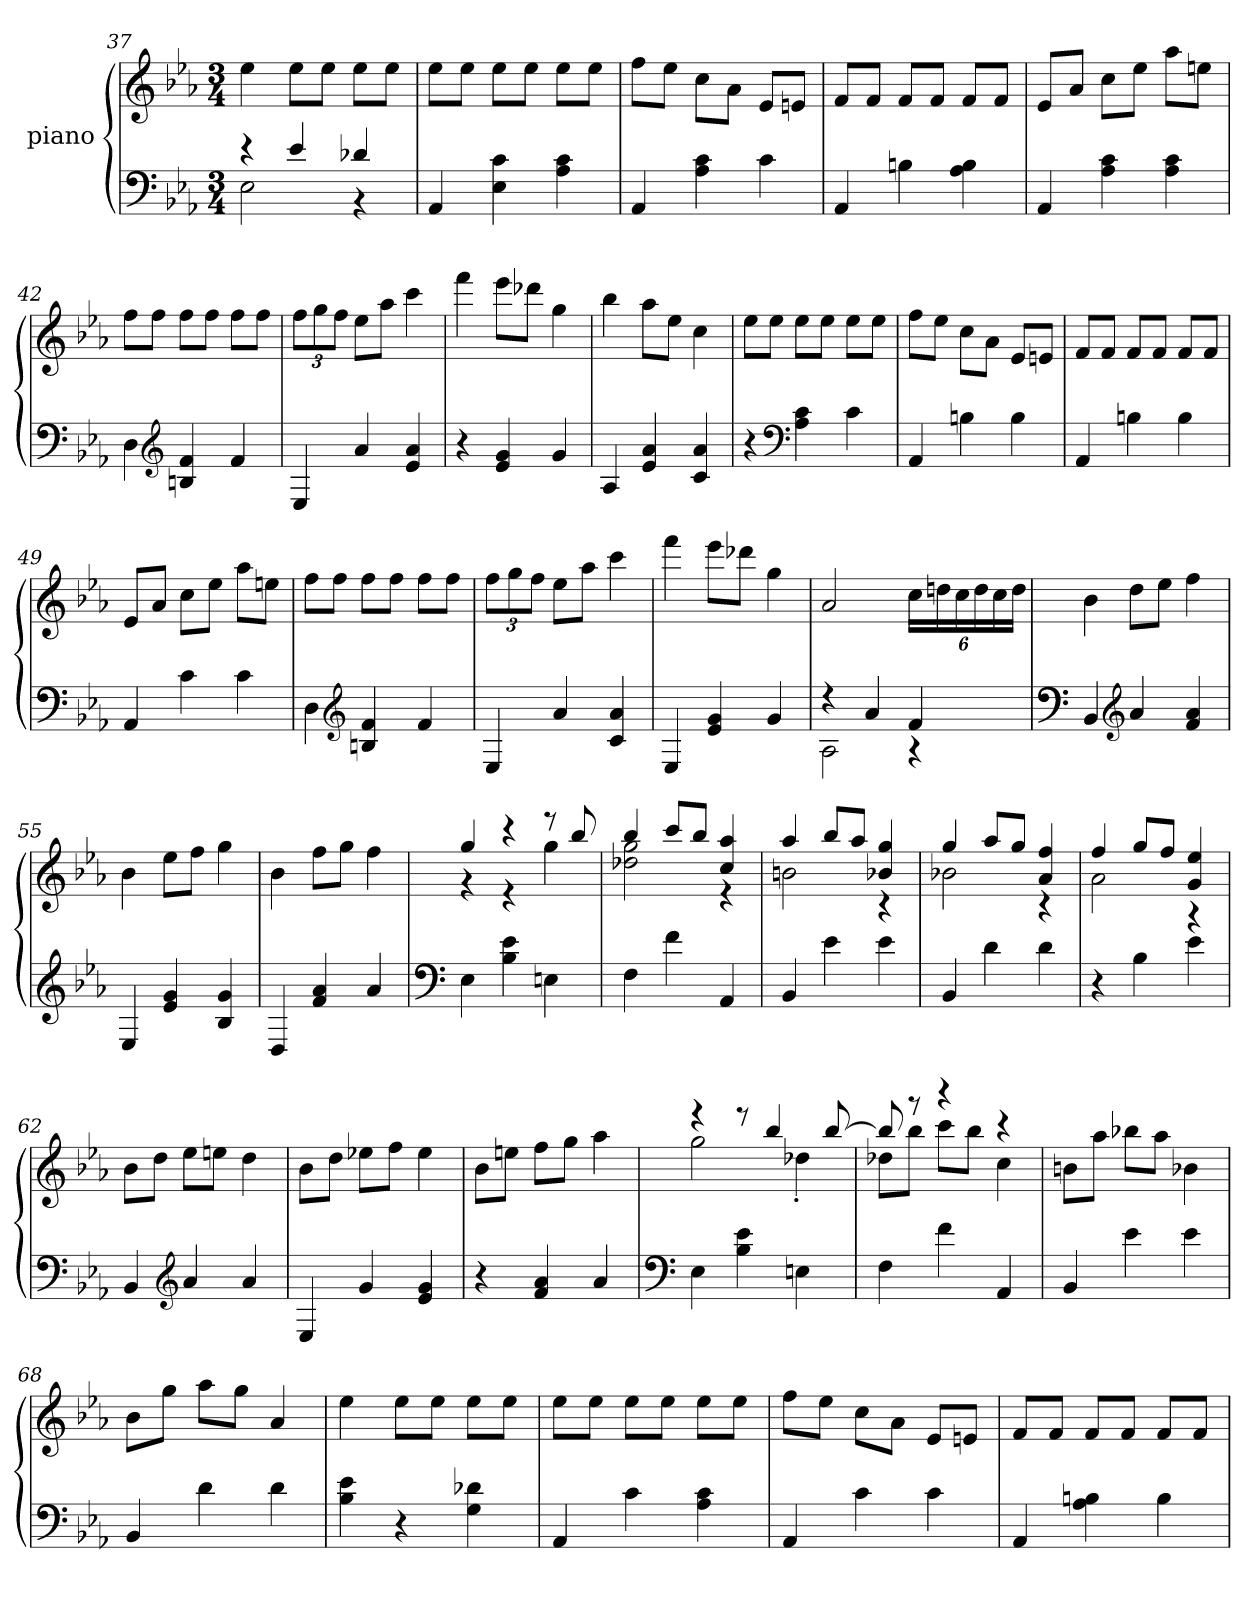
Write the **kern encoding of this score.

**kern	**kern
*part2	*part1
*staff2	*staff1
*I"piano	*I"piano
*clefF4	*clefG2
*k[b-e-a-]	*k[b-e-a-]
*M3/4	*M3/4
=37	=37
*^	*
4r	2E-\	4ee-\
4e-/	.	8ee-\L
.	.	8ee-\J
4d-X/	4r	8ee-\L
.	.	8ee-\J
*v	*v	*
=38	=38
4AA-/	8ee-\L
.	8ee-\J
4E-\ 4c\	8ee-\L
.	8ee-\J
4A-\ 4c\	8ee-\L
.	8ee-\J
=39	=39
4AA-/	8ff\L
.	8ee-\J
4A-\ 4c\	8cc\L
.	8a-\J
4c\	8e-/L
.	8en/J
=40	=40
4AA-/	8f/L
.	8f/J
4Bn\	8f/L
.	8f/J
4A-\ 4B\	8f/L
.	8f/J
=41	=41
4AA-/	8e-/L
.	8a-/J
4A-\ 4c\	8cc\L
.	8ee-\J
4A-\ 4c\	8aa-\L
.	8een\J
=42	=42
4D\	8ff\L
.	8ff\J
*clefG2	*
4Bn/ 4f/	8ff\L
.	8ff\J
4f/	8ff\L
.	8ff\J
=43	=43
4E-/	12ff\L
.	12gg\
.	12ff\J
4a-/	8ee-\L
.	8aa-\J
4e-/ 4a-/	4ccc\
=44	=44
4r	4fff\
4e-/ 4g/	8eee-\L
.	8ddd-X\J
4g/	4gg\
=45	=45
4A-/	4bb-\
4e-/ 4a-/	8aa-\L
.	8ee-\J
4c/ 4a-/	4cc\
=46	=46
4r	8ee-\L
.	8ee-\J
*clefF4	*
4A-\ 4c\	8ee-\L
.	8ee-\J
4c\	8ee-\L
.	8ee-\J
=47	=47
4AA-/	8ff\L
.	8ee-\J
4Bn\	8cc\L
.	8a-\J
4B\	8e-/L
.	8en/J
=48	=48
4AA-/	8f/L
.	8f/J
4Bn\	8f/L
.	8f/J
4B\	8f/L
.	8f/J
=49	=49
4AA-/	8e-/L
.	8a-/J
4c\	8cc\L
.	8ee-\J
4c\	8aa-\L
.	8een\J
=50	=50
4D\	8ff\L
.	8ff\J
*clefG2	*
4Bn/ 4f/	8ff\L
.	8ff\J
4f/	8ff\L
.	8ff\J
=51	=51
4E-/	12ff\L
.	12gg\
.	12ff\J
4a-/	8ee-\L
.	8aa-\J
4c/ 4a-/	4ccc\
=52	=52
4E-/	4fff\
4e-/ 4g/	8eee-\L
.	8ddd-X\J
4g/	4gg\
=53	=53
*^	*
4r	2A-\	2a-/
4a-/	.	.
4f/	4r	24cc\LL
.	.	24ddn\
.	.	24cc\
.	.	24dd\
.	.	24cc\
.	.	24dd\JJ
*v	*v	*
=54	=54
*clefF4	*
4BB-/	4b-\
*clefG2	*
4a-/	8dd\L
.	8ee-\J
4f/ 4a-/	4ff\
=55	=55
4E-/	4b-\
4e-/ 4g/	8ee-\L
.	8ff\J
4B-/ 4g/	4gg\
=56	=56
4D/	4b-\
4f/ 4a-/	8ff\L
.	8gg\J
4a-/	4ff\
=57	=57
*clefF4	*
*	*^
4E-\	4gg/	4r
4B-\ 4e-\	4r	4r
4En\	8r	4gg\
.	8bb-/	.
=58	=58	=58
4F\	4bb-/	2dd-X\ 2gg\
4f\	8ccc/L	.
.	8bb-/J	.
4AA-/	4cc/ 4aa-/	4r
=59	=59	=59
4BB-/	4aa-/	2bn\
4e-\	8bb-/L	.
.	8aa-/J	.
4e-\	4b-/ 4gg/	4r
=60	=60	=60
4BB-/	4gg/	2b-X\
4d\	8aa-/L	.
.	8gg/J	.
4d\	4a-/ 4ff/	4r
=61	=61	=61
4r	4ff/	2a-\
4B-\	8gg/L	.
.	8ff/J	.
4e-\	4g/ 4ee-/	4r
*	*v	*v
=62	=62
4BB-/	8b-\L
.	8dd\J
*clefG2	*
4a-/	8ee-\L
.	8een\J
4a-/	4dd\
=63	=63
4E-/	8b-\L
.	8dd\J
4g/	8ee-X\L
.	8ff\J
4e-/ 4g/	4ee-\
=64	=64
4r	8b-\L
.	8een\J
4f/ 4a-/	8ff\L
.	8gg\J
4a-/	4aa-\
=65	=65
*clefF4	*
*	*^
4E-\	4r	2gg\
4B-\ 4e-\	8r	.
.	4bb-/	.
4En\	.	4dd-X'>\
.	[8bb-/	.
=66	=66	=66
4F\	8bb-/]	8dd-X\L
.	8r	8bb-\J
4f\	4r	8ccc\L
.	.	8bb-\J
4AA-/	4r	4cc\
*	*v	*v
=67	=67
4BB-/	8bn\L
.	8aa-\J
4e-\	8bb-X\L
.	8aa-\J
4e-\	4b-\
=68	=68
4BB-/	8b-\L
.	8gg\J
4d\	8aa-\L
.	8gg\J
4d\	4a-/
=69	=69
4B-\ 4e-\	4ee-\
4r	8ee-\L
.	8ee-\J
4G\ 4d-X\	8ee-\L
.	8ee-\J
=70	=70
4AA-/	8ee-\L
.	8ee-\J
4c\	8ee-\L
.	8ee-\J
4A-\ 4c\	8ee-\L
.	8ee-\J
=71	=71
4AA-/	8ff\L
.	8ee-\J
4c\	8cc\L
.	8a-\J
4c\	8e-/L
.	8en/J
=72	=72
4AA-/	8f/L
.	8f/J
4A-\ 4Bn\	8f/L
.	8f/J
4B\	8f/L
.	8f/J
=	=
*-	*-
